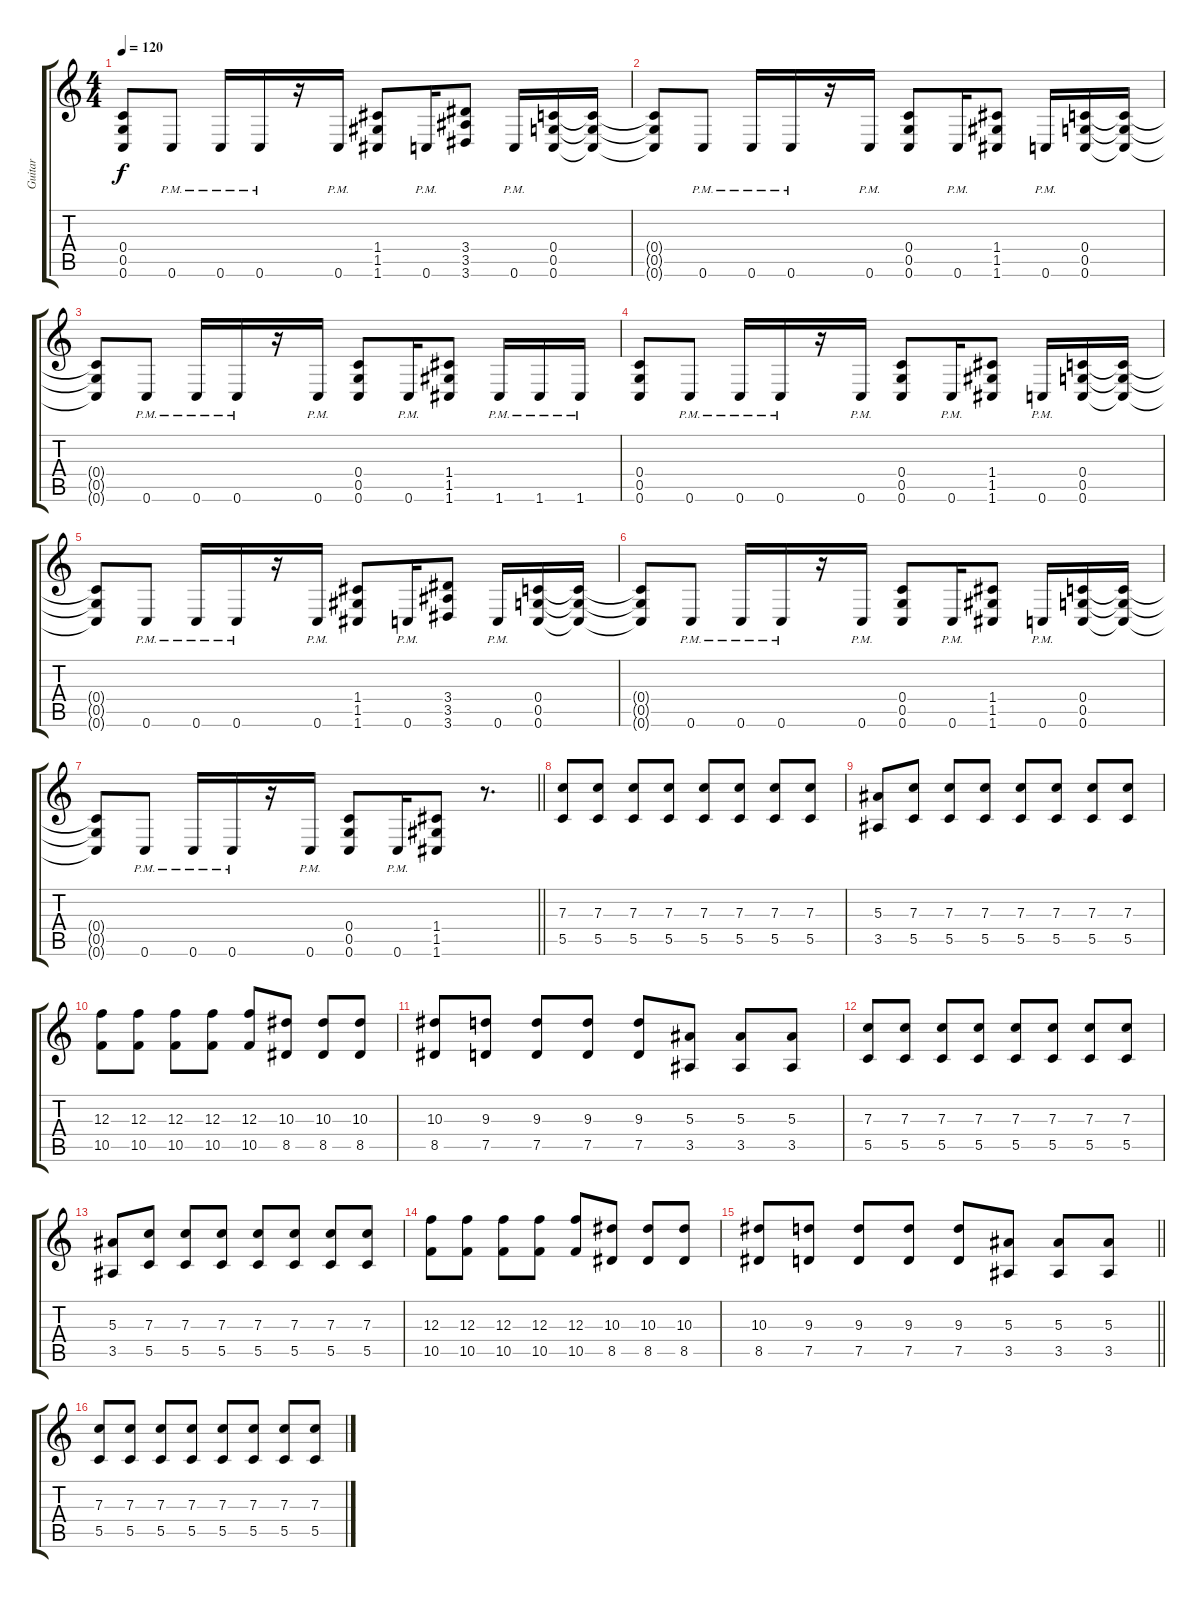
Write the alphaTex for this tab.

\track ("Guitar" "Guitar") {instrument distortionguitar}
\staff {score tabs}
\tuning (D4 A3 F3 C3 G2 C2) {hide}
\ts (4 4)
\tempo 120
\clef g2
\ks c
(0.4{t} 0.5{t} 0.6{t}).8{dy f} 0.6{pm}.8 0.6{pm}.16 0.6{pm}.16 r.16 0.6{pm}.16 (1.4 1.5 1.6).8 0.6{pm}.16 (3.4 3.5 3.6).8 0.6{pm}.16 (0.4 0.5 0.6).16 (0.4{t} 0.5{t} 0.6{t}).16 |
(0.4{t} 0.5{t} 0.6{t}).8 0.6{pm}.8 0.6{pm}.16 0.6{pm}.16 r.16 0.6{pm}.16 (0.4 0.5 0.6).8 0.6{pm}.16 (1.4 1.5 1.6).8 0.6{pm}.16 (0.4 0.5 0.6).16 (0.4{t} 0.5{t} 0.6{t}).16 |
(0.4{t} 0.5{t} 0.6{t}).8 0.6{pm}.8 0.6{pm}.16 0.6{pm}.16 r.16 0.6{pm}.16 (0.4 0.5 0.6).8 0.6{pm}.16 (1.4 1.5 1.6).8 1.6{pm}.16 1.6{pm}.16 1.6{pm}.16 |
(0.4 0.5 0.6).8 0.6{pm}.8 0.6{pm}.16 0.6{pm}.16 r.16 0.6{pm}.16 (0.4 0.5 0.6).8 0.6{pm}.16 (1.4 1.5 1.6).8 0.6{pm}.16 (0.4 0.5 0.6).16 (0.4{t} 0.5{t} 0.6{t}).16 |
(0.4{t} 0.5{t} 0.6{t}).8 0.6{pm}.8 0.6{pm}.16 0.6{pm}.16 r.16 0.6{pm}.16 (1.4 1.5 1.6).8 0.6{pm}.16 (3.4 3.5 3.6).8 0.6{pm}.16 (0.4 0.5 0.6).16 (0.4{t} 0.5{t} 0.6{t}).16 |
(0.4{t} 0.5{t} 0.6{t}).8 0.6{pm}.8 0.6{pm}.16 0.6{pm}.16 r.16 0.6{pm}.16 (0.4 0.5 0.6).8 0.6{pm}.16 (1.4 1.5 1.6).8 0.6{pm}.16 (0.4 0.5 0.6).16 (0.4{t} 0.5{t} 0.6{t}).16 |
\barLineRight lightlight
(0.4{t} 0.5{t} 0.6{t}).8 0.6{pm}.8 0.6{pm}.16 0.6{pm}.16 r.16 0.6{pm}.16 (0.4 0.5 0.6).8 0.6{pm}.16 (1.4 1.5 1.6).8 r.8{d} |
\section ("" " ")
(7.3 5.5).8 (7.3 5.5).8 (7.3 5.5).8 (7.3 5.5).8 (7.3 5.5).8 (7.3 5.5).8 (7.3 5.5).8 (7.3 5.5).8 |
(5.3 3.5).8 (7.3 5.5).8 (7.3 5.5).8 (7.3 5.5).8 (7.3 5.5).8 (7.3 5.5).8 (7.3 5.5).8 (7.3 5.5).8 |
(12.3 10.5).8 (12.3 10.5).8 (12.3 10.5).8 (12.3 10.5).8 (12.3 10.5).8 (10.3 8.5).8 (10.3 8.5).8 (10.3 8.5).8 |
(10.3 8.5).8 (9.3 7.5).8 (9.3 7.5).8 (9.3 7.5).8 (9.3 7.5).8 (5.3 3.5).8 (5.3 3.5).8 (5.3 3.5).8 |
(7.3 5.5).8 (7.3 5.5).8 (7.3 5.5).8 (7.3 5.5).8 (7.3 5.5).8 (7.3 5.5).8 (7.3 5.5).8 (7.3 5.5).8 |
(5.3 3.5).8 (7.3 5.5).8 (7.3 5.5).8 (7.3 5.5).8 (7.3 5.5).8 (7.3 5.5).8 (7.3 5.5).8 (7.3 5.5).8 |
(12.3 10.5).8 (12.3 10.5).8 (12.3 10.5).8 (12.3 10.5).8 (12.3 10.5).8 (10.3 8.5).8 (10.3 8.5).8 (10.3 8.5).8 |
\barLineRight lightlight
(10.3 8.5).8 (9.3 7.5).8 (9.3 7.5).8 (9.3 7.5).8 (9.3 7.5).8 (5.3 3.5).8 (5.3 3.5).8 (5.3 3.5).8 |
\section ("" " ")
(7.3 5.5).8 (7.3 5.5).8 (7.3 5.5).8 (7.3 5.5).8 (7.3 5.5).8 (7.3 5.5).8 (7.3 5.5).8 (7.3 5.5).8
